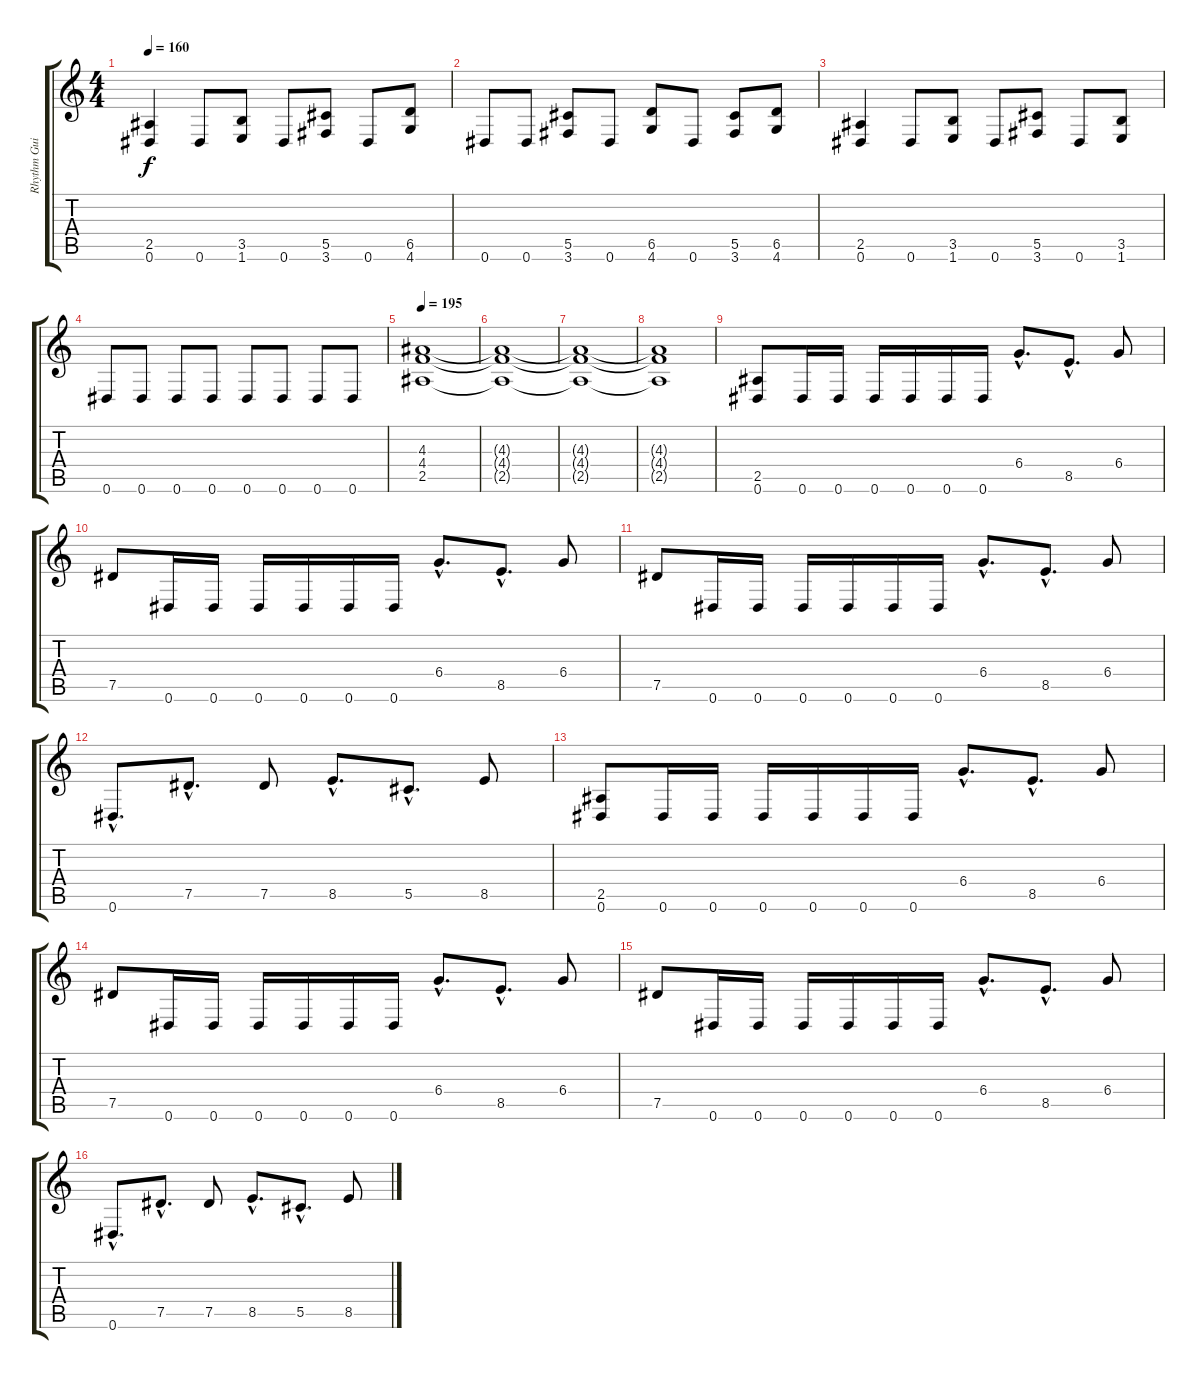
\track ("Rhythm Guitar (Matt)" "Rhythm Gui") {instrument distortionguitar}
\staff {score tabs}
\tuning (Eb4 Bb3 Gb3 Db3 Ab2 Eb2) {hide}
\ts (4 4)
\tempo 160
\clef g2
\ks c
(2.5 0.6).4{dy f} 0.6.8 (3.5 1.6).8 0.6.8 (5.5 3.6).8 0.6.8 (6.5 4.6).8 |
0.6.8 0.6.8 (5.5 3.6).8 0.6.8 (6.5 4.6).8 0.6.8 (5.5 3.6).8 (6.5 4.6).8 |
(2.5 0.6).4 0.6.8 (3.5 1.6).8 0.6.8 (5.5 3.6).8 0.6.8 (3.5 1.6).8 |
0.6.8 0.6.8 0.6.8 0.6.8 0.6.8 0.6.8 0.6.8 0.6.8 |
\tempo 195
(4.3 4.4 2.5).1 |
(4.3{t} 4.4{t} 2.5{t}).1 |
(4.3{t} 4.4{t} 2.5{t}).1 |
(4.3{t} 4.4{t} 2.5{t}).1 |
(2.5 0.6).8 0.6.16 0.6.16 0.6.16 0.6.16 0.6.16 0.6.16 6.4{hac}.8{d} 8.5{hac}.8{d} 6.4.8 |
7.5.8 0.6.16 0.6.16 0.6.16 0.6.16 0.6.16 0.6.16 6.4{hac}.8{d} 8.5{hac}.8{d} 6.4.8 |
7.5.8 0.6.16 0.6.16 0.6.16 0.6.16 0.6.16 0.6.16 6.4{hac}.8{d} 8.5{hac}.8{d} 6.4.8 |
0.6{hac}.8{d} 7.5{hac}.8{d} 7.5.8 8.5{hac}.8{d} 5.5{hac}.8{d} 8.5.8 |
(2.5 0.6).8 0.6.16 0.6.16 0.6.16 0.6.16 0.6.16 0.6.16 6.4{hac}.8{d} 8.5{hac}.8{d} 6.4.8 |
7.5.8 0.6.16 0.6.16 0.6.16 0.6.16 0.6.16 0.6.16 6.4{hac}.8{d} 8.5{hac}.8{d} 6.4.8 |
7.5.8 0.6.16 0.6.16 0.6.16 0.6.16 0.6.16 0.6.16 6.4{hac}.8{d} 8.5{hac}.8{d} 6.4.8 |
0.6{hac}.8{d} 7.5{hac}.8{d} 7.5.8 8.5{hac}.8{d} 5.5{hac}.8{d} 8.5.8
